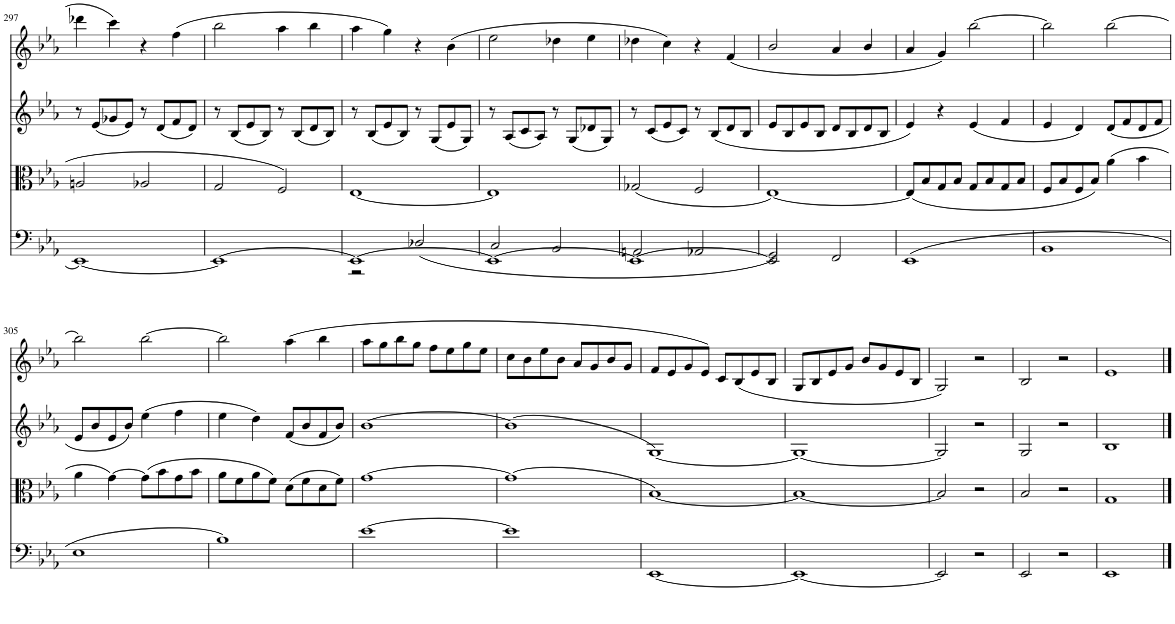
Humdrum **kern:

**kern	**kern	**kern	**kern
*part4	*part3	*part2	*part1
*staff4	*staff3	*staff2	*staff1
*I"Sampler	*I"Sampler	*I"Sampler	*I"Sampler
*I'Samp	*I'Samp	*I'Samp	*I'Samp
!!LO:PB:g=z
*clefF4	*clefC3	*clefG2	*clefG2
*k[b-e-a-]	*k[b-e-a-]	*k[b-e-a-]	*k[b-e-a-]
*M4/4	*M4/4	*M4/4	*M4/4
*met(c)	*met(c)	*met(c)	*met(c)
=297	=297	=297	=297
1EE-_	2An/	8r	4ddd-X\
.	.	(8e-/L	.
.	.	8g-X/	4ccc\
.	.	8e-/J)	.
.	2A-X/	8r	4r
.	.	(8d/L	.
.	.	8f/	(4ff\
.	.	8d/J)	.
=298	=298	=298	=298
1EE-_	2G/	8r	2bb-\
.	.	(8B-/L	.
.	.	8e-/	.
.	.	8B-/J)	.
.	2F/	8r	4aa-\
.	.	(8B-/L	.
.	.	8d/	4bb-\
.	.	8B-/J)	.
=299	=299	=299	=299
*^	*	*	*
1EE-_	2r	[1E-	8r	4aa-\
.	.	.	(8B-/L	.
.	.	.	8e-/	4gg\)
.	.	.	8B-/J)	.
.	(2D-X/	.	8r	4r
.	.	.	(8G/L	.
.	.	.	8e-/	(4b-\
.	.	.	8G/J)	.
=300	=300	=300	=300	=300
1EE-_	2C/	1E-]	8r	2ee-\
.	.	.	(8A-/L	.
.	.	.	8c/	.
.	.	.	8A-/J)	.
.	2BB-/	.	8r	4dd-X\
.	.	.	(8G/L	.
.	.	.	8d-X/	4ee-\
.	.	.	8G/J)	.
=301	=301	=301	=301	=301
1EE-_	2AAn/	(2G-X/	8r	4dd-X\
.	.	.	(8c/L	.
.	.	.	8e-/	4cc\)
.	.	.	8c/J)	.
.	2AA-X/	2F/	8r	4r
.	.	.	(8B-/L	.
.	.	.	8d/	(4f/
.	.	.	8B-/J	.
=302	=302	=302	=302	=302
2EE-/]	2GG/)	[1E-)	8e-/L	2b-/
.	.	.	8B-/	.
.	.	.	8e-/	.
.	.	.	8B-/J	.
2FF/	2ryy	.	8d/L	4a-/
.	.	.	8B-/	.
.	.	.	8d/	4b-/
.	.	.	8B-/J	.
*v	*v	*	*	*
=303	=303	=303	=303
(1EE-	(8E-/L]	4e-/)	4a-/
.	8B-/	.	.
.	8G/	4r	4g/)
.	8B-/J	.	.
.	8G/L	(4e-/	[2bb-\
.	8B-/	.	.
.	8G/	4f/	.
.	8B-/J	.	.
=304	=304	=304	=304
1BB-	8F/L	4e-/	2bb-\]
.	8B-/	.	.
.	8F/	4d/)	.
.	8B-/J)	.	.
.	(4a-\	(8d/L	[2bb-\
.	.	8f/	.
.	4b-\	8d/	.
.	.	8f/J	.
!!LO:LB:g=z
=305	=305	=305	=305
1E-	4a-\	8e-/L	2bb-\]
.	.	8b-/	.
.	[4g\)	8e-/	.
.	.	8b-/J)	.
.	(8g\L]	(4ee-\	[2bb-\
.	8b-\	.	.
.	8g\	4ff\	.
.	8b-\J	.	.
=306	=306	=306	=306
1B-)	8a-\L	4ee-\	2bb-\]
.	8f\	.	.
.	8a-\	4dd\)	.
.	8f\J)	.	.
.	(8d\L	(8f/L	(4aa-\
.	8f\	8b-/	.
.	8d\	8f/	4bb-\
.	8f\J)	8b-/J)	.
=307	=307	=307	=307
[1e-	[1g	[1b-	8aa-\L
.	.	.	8gg\
.	.	.	8bb-\
.	.	.	8gg\J
.	.	.	8ff\L
.	.	.	8ee-\
.	.	.	8gg\
.	.	.	8ee-\J
=308	=308	=308	=308
1e-]	(1g]	(1b-]	8cc\L
.	.	.	8b-\
.	.	.	8ee-\
.	.	.	8b-\J
.	.	.	8a-/L
.	.	.	8g/
.	.	.	8b-/
.	.	.	8g/J
=309	=309	=309	=309
[1EE-	[1B-)	[1G)	8f/L
.	.	.	8e-/
.	.	.	8g/
.	.	.	8e-/J)
.	.	.	8c/L
.	.	.	(8B-/
.	.	.	8e-/
.	.	.	8B-/J
=310	=310	=310	=310
1EE-_	1B-_	1G_	8G/L
.	.	.	8B-/
.	.	.	8e-/
.	.	.	8g/J
.	.	.	8b-/L
.	.	.	8g/
.	.	.	8e-/
.	.	.	8B-/J
=311	=311	=311	=311
2EE-/]	2B-/]	2G/]	2G/)
2r	2r	2r	2r
=312	=312	=312	=312
2EE-/	2B-/	2G/	2B-/
2r	2r	2r	2r
=313	=313	=313	=313
1EE-	1G	1B-	1e-
==	==	==	==
*-	*-	*-	*-
